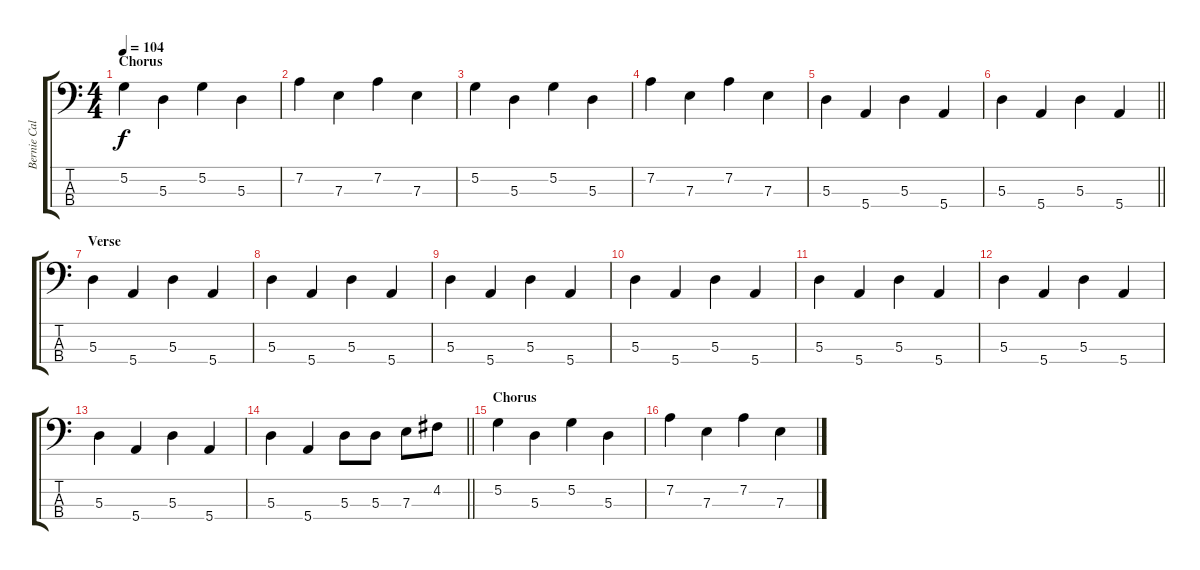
\track ("Bernie Calvert" "Bernie Cal") {instrument electricbasspick}
\staff {score tabs}
\tuning (G2 D2 A1 E1) {hide}
\ts (4 4)
\section ("" "Chorus")
\tempo 104
\clef f4
\ks c
5.2.4{dy f} 5.3.4 5.2.4 5.3.4 |
7.2.4 7.3.4 7.2.4 7.3.4 |
5.2.4 5.3.4 5.2.4 5.3.4 |
7.2.4 7.3.4 7.2.4 7.3.4 |
5.3.4 5.4.4 5.3.4 5.4.4 |
\barLineRight lightlight
5.3.4 5.4.4 5.3.4 5.4.4 |
\section ("" "Verse")
5.3.4 5.4.4 5.3.4 5.4.4 |
5.3.4 5.4.4 5.3.4 5.4.4 |
5.3.4 5.4.4 5.3.4 5.4.4 |
5.3.4 5.4.4 5.3.4 5.4.4 |
5.3.4 5.4.4 5.3.4 5.4.4 |
5.3.4 5.4.4 5.3.4 5.4.4 |
5.3.4 5.4.4 5.3.4 5.4.4 |
\barLineRight lightlight
5.3.4 5.4.4 5.3.8 5.3.8 7.3.8 4.2.8 |
\section ("" "Chorus")
5.2.4 5.3.4 5.2.4 5.3.4 |
7.2.4 7.3.4 7.2.4 7.3.4
